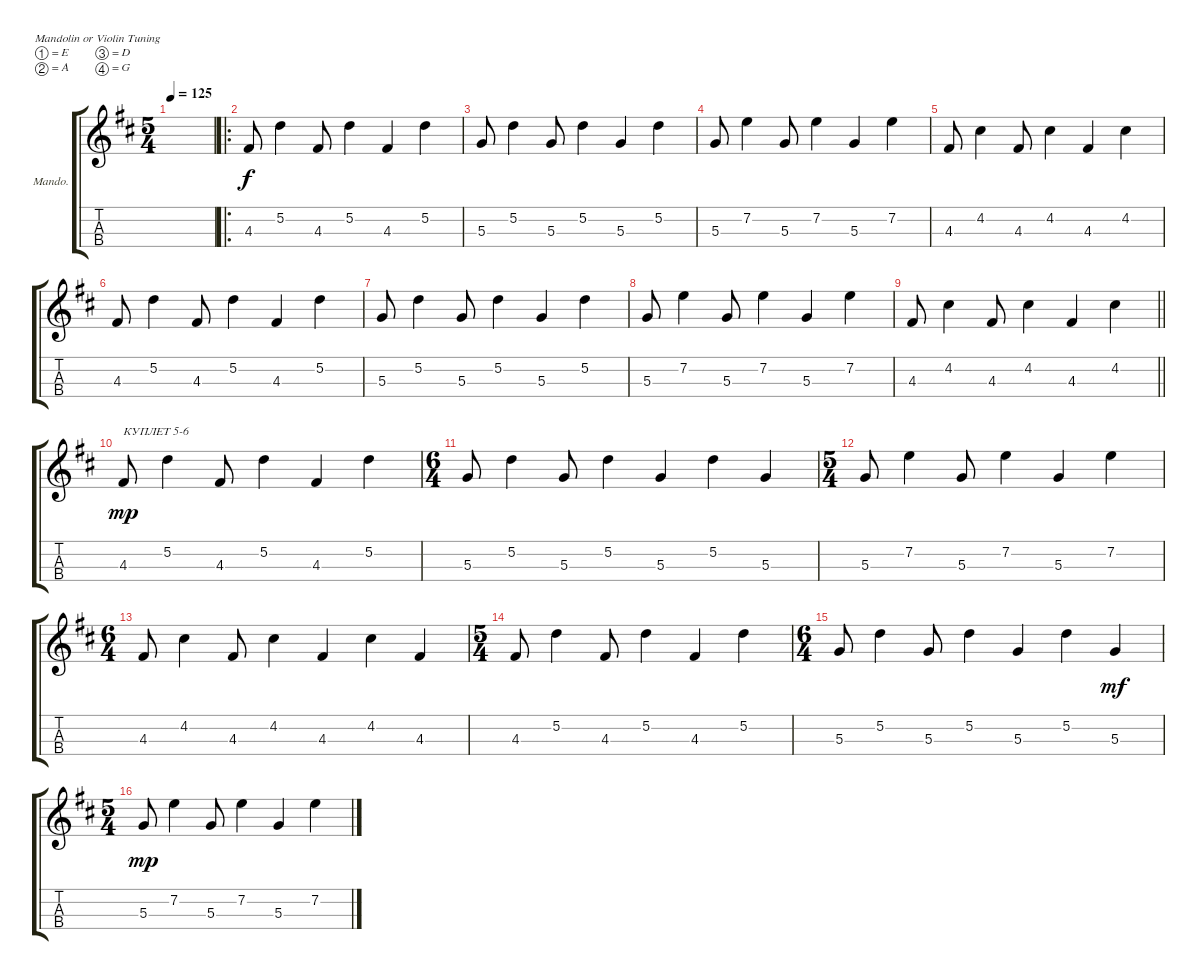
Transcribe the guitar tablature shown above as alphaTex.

\defaultSystemsLayout 4
\bracketExtendMode groupsimilarinstruments
\firstSystemTrackNameOrientation horizontal
\otherSystemsTrackNameOrientation horizontal
\track ("БАЛАЛАЙКА)" "Mando.") {instrument acousticguitarsteel}
\staff {score tabs}
\tuning (E5 A4 D4 G3)
\displaytranspose 0
\ts (5 4)
\tempo 125
\clef g2
\scale
0.525292
\ks bminor
|
\ro
\scale
0.237354 4.3.8 5.2.4 4.3.8 5.2.4 4.3.4 5.2.4 |
\scale
0.237354 5.3.8 5.2.4 5.3.8 5.2.4 5.3.4 5.2.4 |
\scale
0.333333 5.3.8 7.2.4 5.3.8 7.2.4 5.3.4 7.2.4 |
\scale
0.333333 4.3.8 4.2.4 4.3.8 4.2.4 4.3.4 4.2.4 |
\scale
0.333333 4.3.8 5.2.4 4.3.8 5.2.4 4.3.4 5.2.4 |
5.3.8 5.2.4 5.3.8 5.2.4 5.3.4 5.2.4 |
5.3.8 7.2.4 5.3.8 7.2.4 5.3.4 7.2.4 |
\barLineRight lightlight
4.3.8 4.2.4 4.3.8 4.2.4 4.3.4 4.2.4 |
4.3.8{txt "КУПЛЕТ 5-6" dy mp} 5.2.4 4.3.8 5.2.4 4.3.4 5.2.4 |
\ts (6 4)
5.3.8 5.2.4 5.3.8 5.2.4 5.3.4 5.2.4 5.3.4 |
\ts (5 4)
5.3.8 7.2.4 5.3.8 7.2.4 5.3.4 7.2.4 |
\ts (6 4)
4.3.8 4.2.4 4.3.8 4.2.4 4.3.4 4.2.4 4.3.4 |
\ts (5 4)
4.3.8 5.2.4 4.3.8 5.2.4 4.3.4 5.2.4 |
\ts (6 4)
5.3.8 5.2.4 5.3.8 5.2.4 5.3.4 5.2.4 5.3.4{dy mf} |
\ts (5 4)
5.3.8{dy mp} 7.2.4 5.3.8 7.2.4 5.3.4 7.2.4
